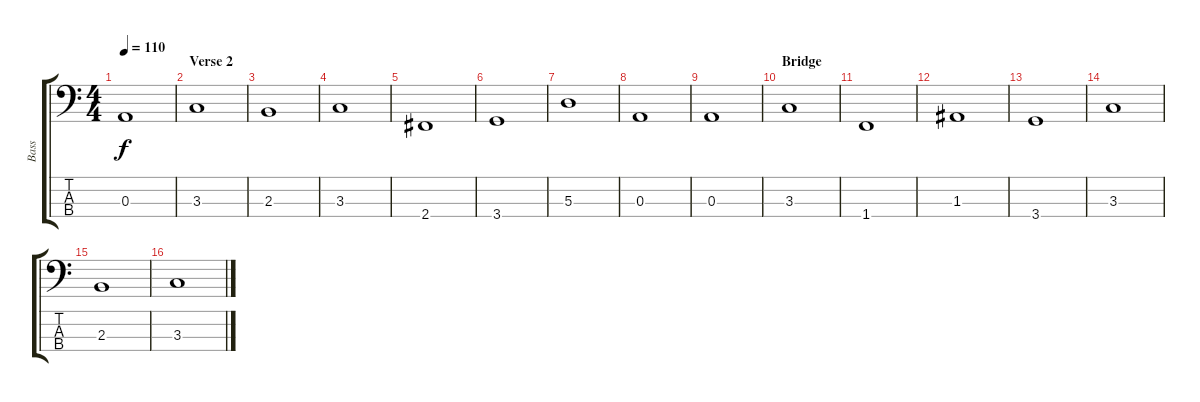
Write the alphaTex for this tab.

\track ("Bass" "Bass") {instrument fretlessbass}
\staff {score tabs}
\tuning (G2 D2 A1 E1) {hide}
\ts (4 4)
\tempo 110
\clef f4
\ks c
0.3.1{dy f} |
\section ("" "Verse 2")
3.3.1 |
2.3.1 |
3.3.1 |
2.4.1 |
3.4.1 |
5.3.1 |
0.3.1 |
0.3.1 |
\section ("" "Bridge")
3.3.1 |
1.4.1 |
1.3.1 |
3.4.1 |
3.3.1 |
2.3.1 |
3.3.1
